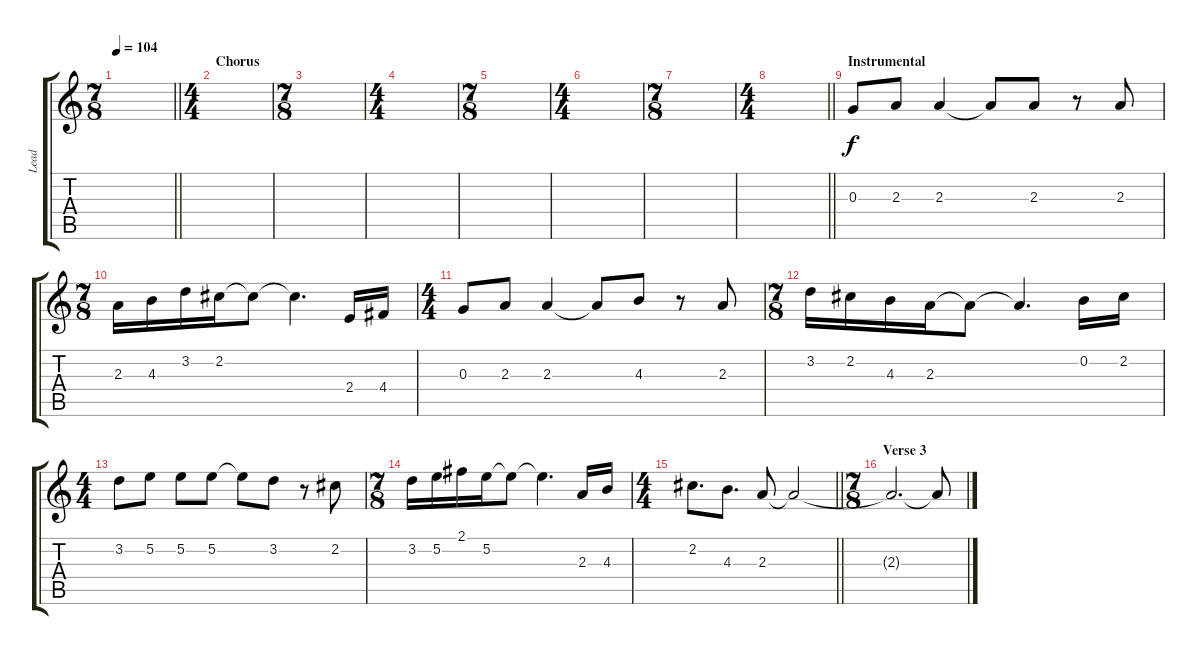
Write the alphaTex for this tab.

\track ("Lead" "Lead") {instrument overdrivenguitar}
\staff {score tabs}
\tuning (E4 B3 G3 D3 A2 E2) {hide}
\ts (7 8)
\tempo 104
\clef g2
\barLineRight lightlight
\ks c
|
\ts (4 4)
\section ("" "Chorus")
|
\ts (7 8)
|
\ts (4 4)
|
\ts (7 8)
|
\ts (4 4)
|
\ts (7 8)
|
\ts (4 4)
\barLineRight lightlight
|
\section ("" "Instrumental")
0.3.8 2.3.8 2.3.4 2.3{t}.8 2.3.8 r.8 2.3.8 |
\ts (7 8)
2.3.16 4.3.16 3.2.16 2.2.16 2.2{t}.8 2.2{t}.4{d} 2.4.16 4.4.16 |
\ts (4 4)
0.3.8 2.3.8 2.3.4 2.3{t}.8 4.3.8 r.8 2.3.8 |
\ts (7 8)
3.2.16 2.2.16 4.3.16 2.3.16 2.3{t}.8 2.3{t}.4{d} 0.2.16 2.2.16 |
\ts (4 4)
3.2.8 5.2.8 5.2.8 5.2.8 5.2{t}.8 3.2.8 r.8 2.2.8 |
\ts (7 8)
3.2.16 5.2.16 2.1.16 5.2.16 5.2{t}.8 5.2{t}.4{d} 2.3.16 4.3.16 |
\ts (4 4)
\barLineRight lightlight
2.2.8{d} 4.3.8{d} 2.3.8 2.3{t}.2 |
\ts (7 8)
\section ("" "Verse 3")
2.3{t}.2{d} 2.3{t}.8
